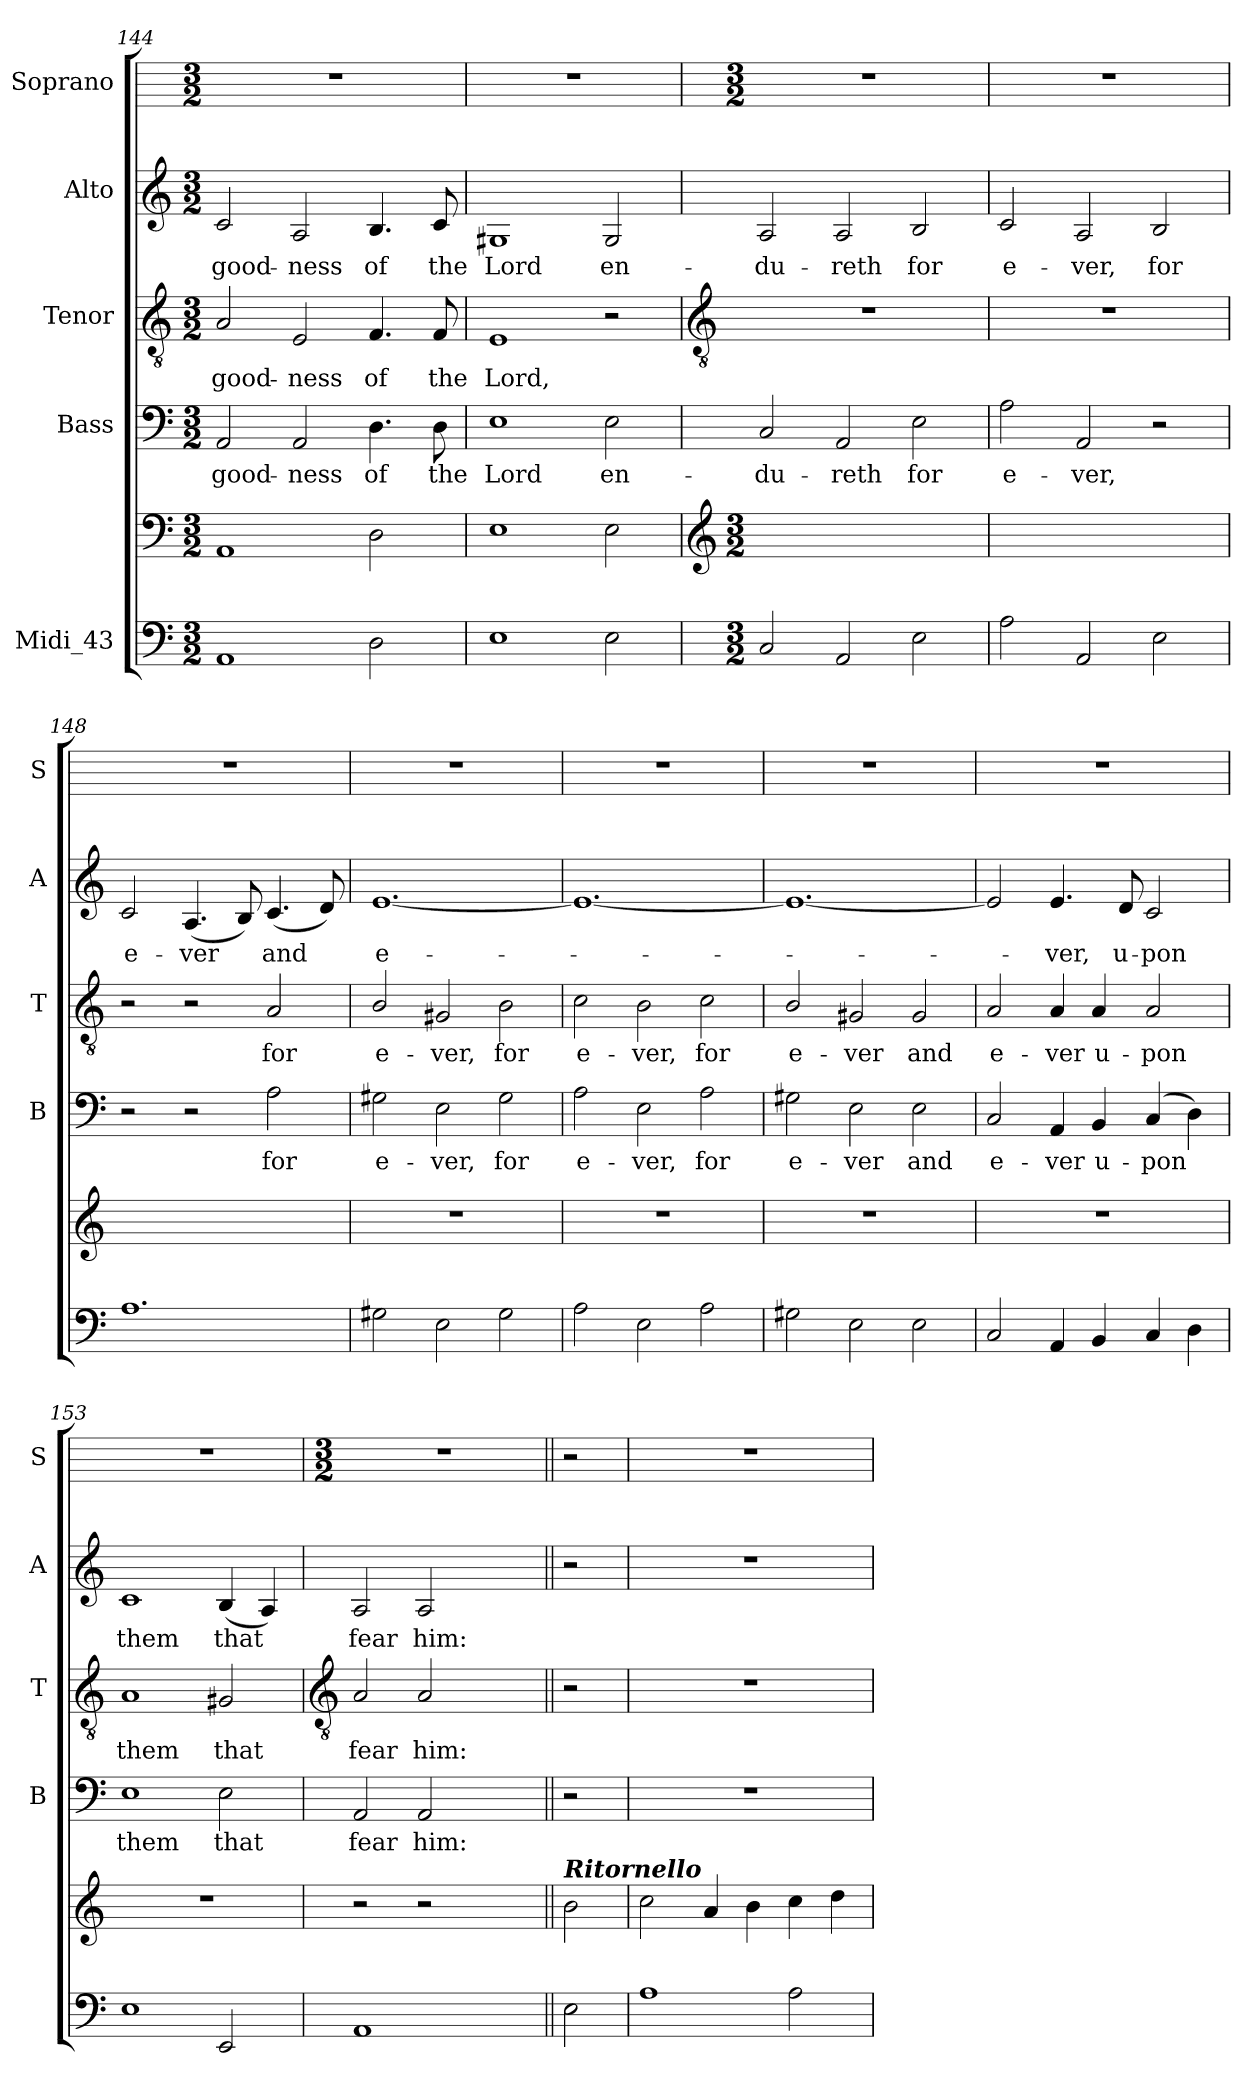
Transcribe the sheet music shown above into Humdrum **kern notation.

**kern	**kern	**kern	**text	**kern	**text	**kern	**text	**kern
*part5	*part5	*part4	*part4	*part3	*part3	*part2	*part2	*part1
*staff6	*staff5	*staff4	*staff4	*staff3	*staff3	*staff2	*staff2	*staff1
*I"Midi_43	*	*I"Bass	*	*I"Tenor	*	*I"Alto	*	*I"Soprano
*	*	*I'B	*	*I'T	*	*I'A	*	*I'S
*clefF4	*clefF4	*clefF4	*	*clefGv2	*	*clefG2	*	*
*k[]	*k[]	*k[]	*	*k[]	*	*k[]	*	*
*C:	*C:	*C:	*	*C:	*	*C:	*	*
*M3/2	*M3/2	*M3/2	*	*M3/2	*	*M3/2	*	*M3/2
=144	=144	=144	=144	=144	=144	=144	=144	=144
!	!	!	!LO:LY:b	!	!LO:LY:b	!	!LO:LY:b	!
1AA	1AA	2AA	good-	2A	good-	2c	good-	1.r
!	!	!	!LO:LY:b	!	!LO:LY:b	!	!LO:LY:b	!
.	.	2AA	-ness	2E	-ness	2A	-ness	.
!	!	!	!LO:LY:b	!	!LO:LY:b	!	!LO:LY:b	!
2D	2D	4.D	of	4.F	of	4.B	of	.
!	!	!	!LO:LY:b	!	!LO:LY:b	!	!LO:LY:b	!
.	.	8D	the	8F	the	8c	the	.
=145	=145	=145	=145	=145	=145	=145	=145	=145
!	!	!	!LO:LY:b	!	!LO:LY:b	!	!LO:LY:b	!
1E	1E	1E	Lord	1E	Lord,	1G#X	Lord	1.r
!	!	!	!LO:LY:b	!	!	!	!LO:LY:b	!
2E	2E	2E	en-	2r	.	2G#	en-	.
!!LO:LB:g=z
=146	=146	=146	=146	=146	=146	=146	=146	=146
*	*clefG2	*	*	*clefGv2	*	*	*	*
*k[]	*k[]	*	*	*	*	*	*	*
*C:	*C:	*	*	*	*	*	*	*
*M3/2	*M3/2	*	*	*	*	*	*	*M3/2
!	!	!	!LO:LY:b	!LO:N:vis=1	!	!	!LO:LY:b	!
2C	1.ryy	2C	-du-	1.r	.	2A	-du-	1.r
!	!	!	!LO:LY:b	!	!	!	!LO:LY:b	!
2AA	.	2AA	-reth	.	.	2A	-reth	.
!	!	!	!LO:LY:b	!	!	!	!LO:LY:b	!
2E	.	2E	for	.	.	2B	for	.
=147	=147	=147	=147	=147	=147	=147	=147	=147
!	!	!	!LO:LY:b	!LO:N:vis=1	!	!	!LO:LY:b	!
2A	1.ryy	2A	e-	1.r	.	2c	e-	1.r
!	!	!	!LO:LY:b	!	!	!	!LO:LY:b	!
2AA	.	2AA	-ver,	.	.	2A	-ver,	.
!	!	!	!	!	!	!	!LO:LY:b	!
2E	.	2r	.	.	.	2B	for	.
=148	=148	=148	=148	=148	=148	=148	=148	=148
!	!	!	!	!	!	!	!LO:LY:b	!
1.A	1.ryy	2r	.	2r	.	2c	e-	1.r
!	!	!	!	!	!	!	!LO:LY:b	!
.	.	2r	.	2r	.	(<4.A	-ver	.
.	.	.	.	.	.	8B)	.	.
!	!	!	!LO:LY:b	!	!LO:LY:b	!	!LO:LY:b	!
.	.	2A	for	2A	for	(<4.c	and	.
.	.	.	.	.	.	8d)	.	.
=149	=149	=149	=149	=149	=149	=149	=149	=149
!	!LO:N:vis=1	!	!LO:LY:b	!	!LO:LY:b	!	!LO:LY:b	!
2G#X	1.r	2G#X	e-	2B/	e-	[1.e	e-	1.r
!	!	!	!LO:LY:b	!	!LO:LY:b	!	!	!
2E	.	2E	-ver,	2G#X	-ver,	.	.	.
!	!	!	!LO:LY:b	!	!LO:LY:b	!	!	!
2G#	.	2G#	for	2B	for	.	.	.
=150	=150	=150	=150	=150	=150	=150	=150	=150
!	!LO:N:vis=1	!	!LO:LY:b	!	!LO:LY:b	!	!	!
2A	1.r	2A	e-	2c	e-	1.e_	.	1.r
!	!	!	!LO:LY:b	!	!LO:LY:b	!	!	!
2E	.	2E	-ver,	2B	-ver,	.	.	.
!	!	!	!LO:LY:b	!	!LO:LY:b	!	!	!
2A	.	2A	for	2c	for	.	.	.
=151	=151	=151	=151	=151	=151	=151	=151	=151
!	!LO:N:vis=1	!	!LO:LY:b	!	!LO:LY:b	!	!	!
2G#X	1.r	2G#X	e-	2B/	e-	1.e_	.	1.r
!	!	!	!LO:LY:b	!	!LO:LY:b	!	!	!
2E	.	2E	-ver	2G#X	-ver	.	.	.
!	!	!	!LO:LY:b	!	!LO:LY:b	!	!	!
2E	.	2E	and	2G#	and	.	.	.
=152	=152	=152	=152	=152	=152	=152	=152	=152
!	!LO:N:vis=1	!	!LO:LY:b	!	!LO:LY:b	!	!	!
2C	1.r	2C	e-	2A	e-	2e]	.	1.r
!	!	!	!LO:LY:b	!	!LO:LY:b	!	!LO:LY:b	!
4AA	.	4AA	-ver	4A	-ver	4.e	ver,	.
!	!	!	!LO:LY:b	!	!LO:LY:b	!	!	!
4BB	.	4BB	u-	4A	u-	.	.	.
!	!	!	!	!	!	!	!LO:LY:b	!
.	.	.	.	.	.	8d	u-	.
!	!	!	!LO:LY:b	!	!LO:LY:b	!	!LO:LY:b	!
4C	.	(<4C	-pon	2A	-pon	2c	-pon	.
4D	.	4D)	.	.	.	.	.	.
=153	=153	=153	=153	=153	=153	=153	=153	=153
!	!LO:N:vis=1	!	!LO:LY:b	!	!LO:LY:b	!	!LO:LY:b	!
1E	1.r	1E	them	1A	them	1c	them	1.r
!	!	!	!LO:LY:b	!	!LO:LY:b	!	!LO:LY:b	!
2EE	.	2E	that	2G#X	that	(<4B	that	.
.	.	.	.	.	.	4A)	.	.
!!LO:LB:g=z
=154	=154	=154	=154	=154	=154	=154	=154	=154
*	*	*	*	*clefGv2	*	*	*	*
*	*	*	*	*	*	*	*	*M3/2
!	!	!	!LO:LY:b	!	!LO:LY:b	!	!LO:LY:b	!
1AA	2r	2AA	fear	2A	fear	2A	fear	1.r
!	!	!	!LO:LY:b	!	!LO:LY:b	!	!LO:LY:b	!
.	2r	2AA	him:	2A	him:	2A	him:	.
2ryy	2ryy	2ryy	.	2ryy	.	2ryy	.	.
=155||	=155||	=155||	=155||	=155||	=155||	=155||	=155||	=155||
!	!LO:TX:a:Bi:t=Ritornello	!	!	!	!	!	!	!
2E	2b	2r	.	2r	.	2r	.	2r
=156	=156	=156	=156	=156	=156	=156	=156	=156
!	!	!LO:N:vis=1	!	!LO:N:vis=1	!	!LO:N:vis=1	!	!
1A	2cc	1.r	.	1.r	.	1.r	.	1.r
.	4a	.	.	.	.	.	.	.
.	4b	.	.	.	.	.	.	.
2A	4cc	.	.	.	.	.	.	.
.	4dd	.	.	.	.	.	.	.
=	=	=	=	=	=	=	=	=
*-	*-	*-	*-	*-	*-	*-	*-	*-
